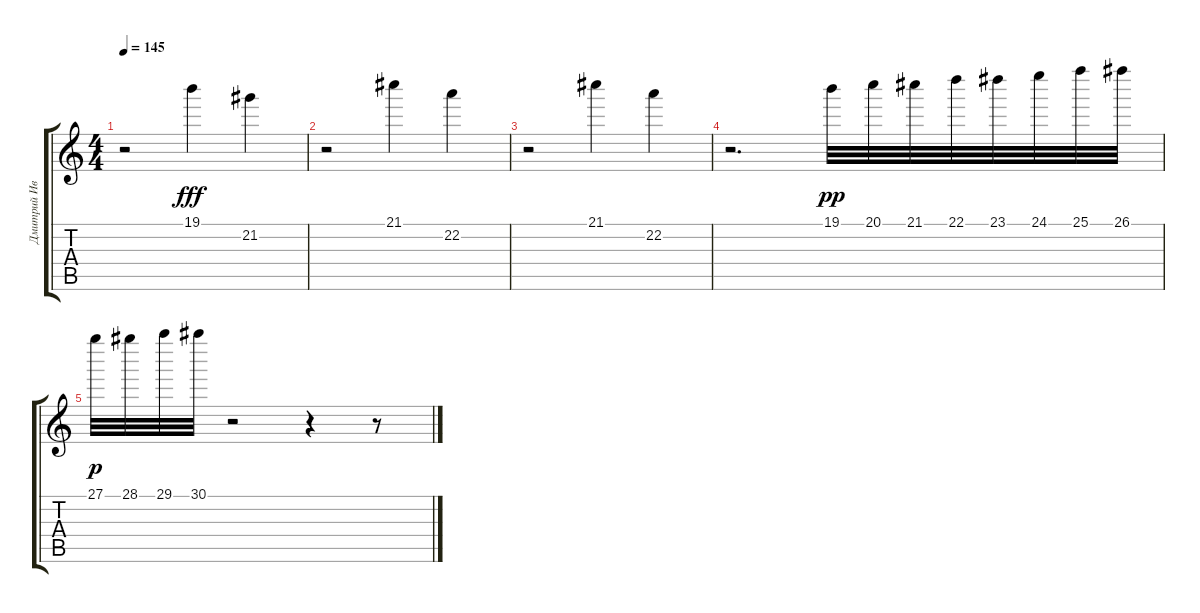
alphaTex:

\track ("Дмитрий Иванов" "Дмитрий Ив") {instrument glockenspiel}
\staff {score tabs}
\tuning (E5 B4 G4 D4 A3 E3) {hide}
\ts (4 4)
\tempo 145
\clef g2
\ks c
r.2{dy fff} 19.1.4 21.2.4 |
r.2 21.1.4 22.2.4 |
r.2 21.1.4 22.2.4 |
r.2{d} 19.1.32{dy pp} 20.1.32 21.1.32 22.1.32 23.1.32 24.1.32 25.1.32 26.1.32 |
27.1.32{dy p} 28.1.32 29.1.32 30.1.32 r.2 r.4 r.8
